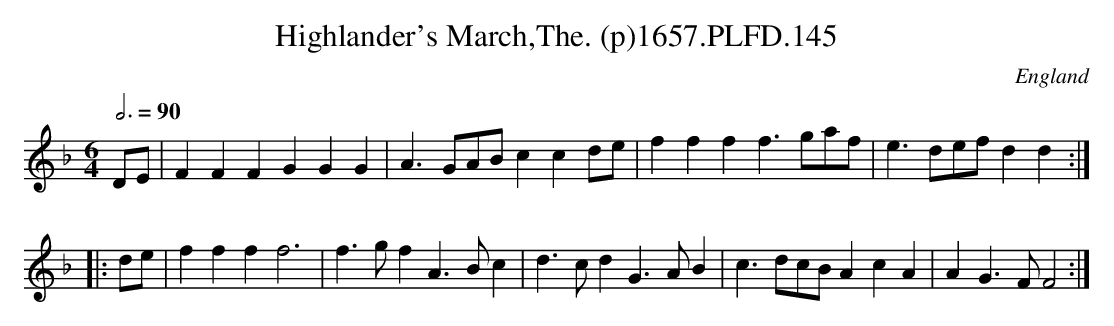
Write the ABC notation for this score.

X:1
T:Highlander's March,The. (p)1657.PLFD.145
M:6/4
L:1/4
Q:3/4=90
O:England
K:F
D/E/|FFFGGG|A>GA/B/ccd/e/|ffff>ga/f/|e>de/f/dd:|
|:d/e/|ffff3|f>gfA>Bc|d>cdG>AB|c>dc/B/AcA|AG>FF2:|
